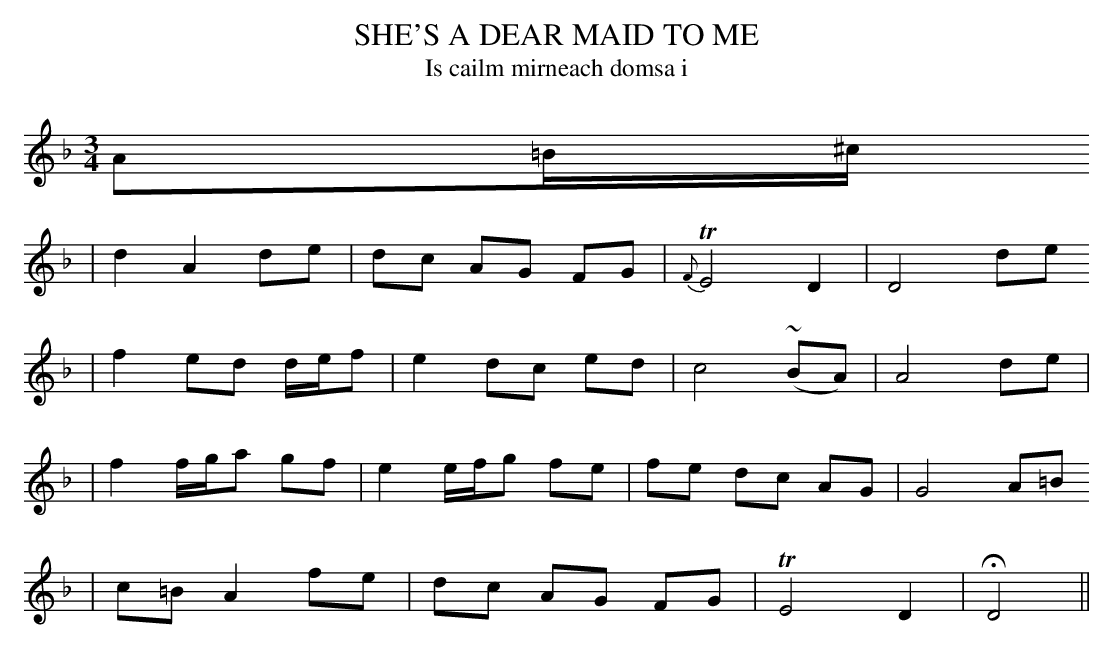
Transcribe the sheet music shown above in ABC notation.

X:1
T: SHE'S A DEAR MAID TO ME
T: Is cailm mirneach domsa i
M: 3/4
L: 1/8
K: Dm
A=B/^c/
| d2 A2 de | dc AG FG | {F}TE4 D2 | D4 de
| f2 ed d/e/f | e2 dc ed | c4 (~BA) | A4 de |
| f2 f/g/a gf | e2 e/f/g fe | fe dc AG | G4 A=B
| c=B A2 fe | dc AG FG | TE4 D2 | HD4 ||
